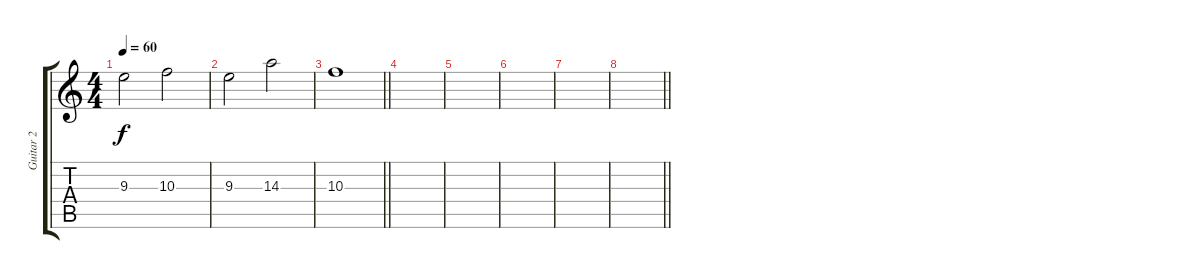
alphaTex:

\track ("Guitar 2" "Guitar 2") {instrument acousticguitarsteel}
\staff {score tabs}
\tuning (E4 B3 G3 D3 A2 E2) {hide}
\ts (4 4)
\tempo 60
\clef g2
\ks c
9.3.2{dy f} 10.3.2 |
9.3.2 14.3.2 |
\barLineRight lightlight
10.3.1 |
|
|
|
|
\barLineRight lightlight
